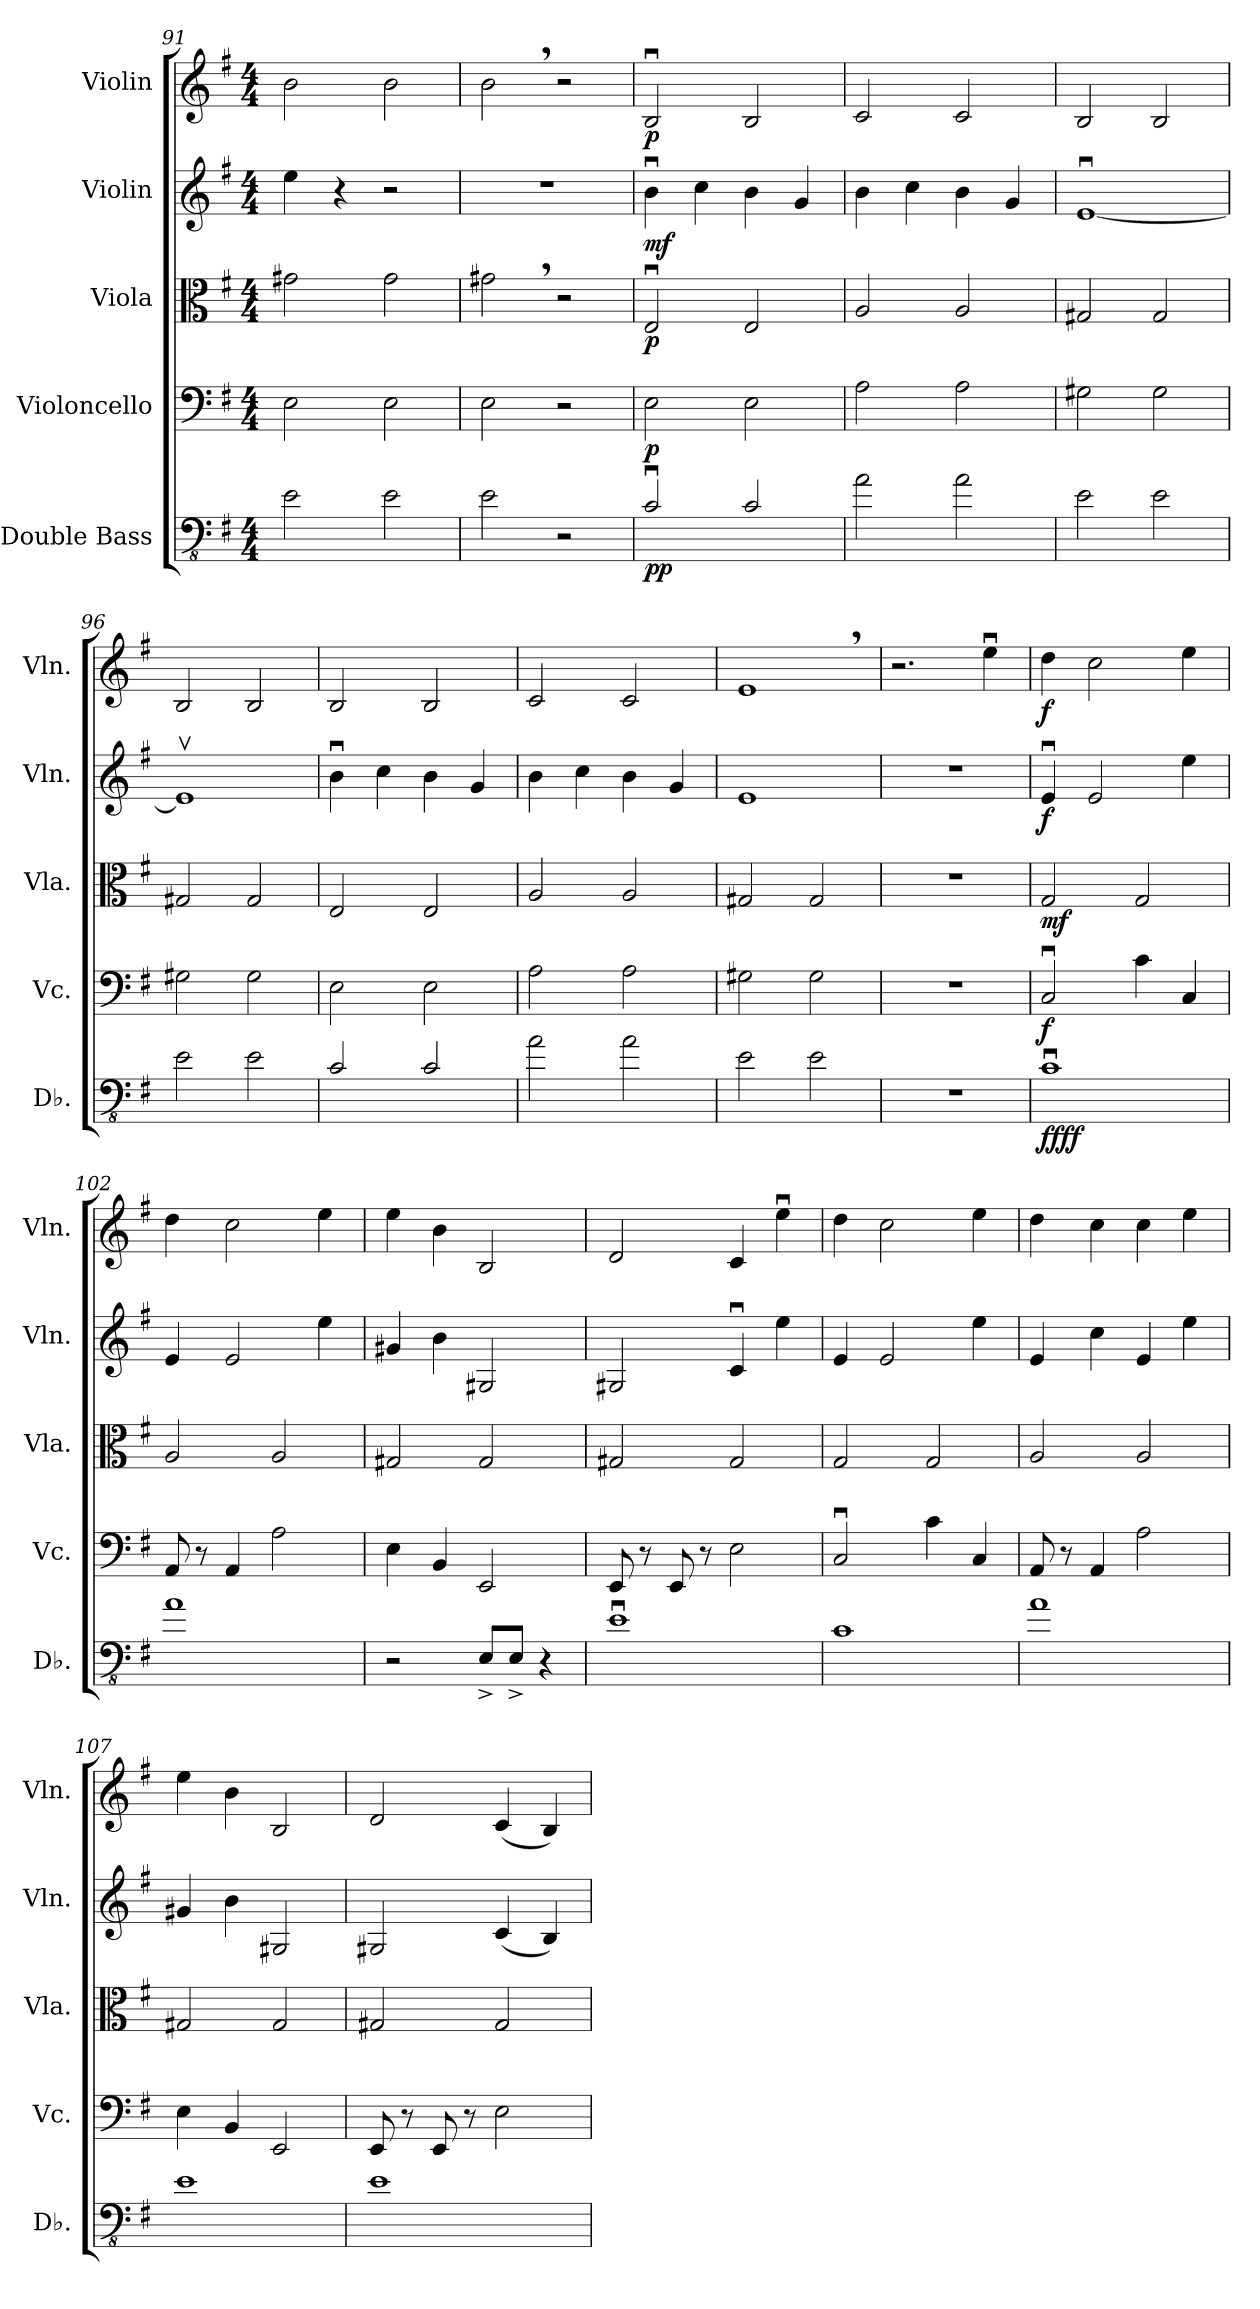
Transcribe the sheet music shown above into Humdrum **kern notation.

**kern	**dynam	**kern	**dynam	**kern	**dynam	**kern	**dynam	**kern	**dynam
*part5	*part5	*part4	*part4	*part3	*part3	*part2	*part2	*part1	*part1
*staff5	*staff5	*staff4	*staff4	*staff3	*staff3	*staff2	*staff2	*staff1	*staff1
*I"Double Bass	*	*I"Violoncello	*	*I"Viola	*	*I"Violin	*	*I"Violin	*
*I'Db.	*	*I'Vc.	*	*I'Vla.	*	*I'Vln.	*	*I'Vln.	*
*clefFv4	*	*clefF4	*	*clefC3	*	*clefG2	*	*clefG2	*
*ITrd7c12	*	*	*	*	*	*	*	*	*
*k[f#]	*	*k[f#]	*	*k[f#]	*	*k[f#]	*	*k[f#]	*
*M4/4	*	*M4/4	*	*M4/4	*	*M4/4	*	*M4/4	*
=91	=91	=91	=91	=91	=91	=91	=91	=91	=91
2EE\	.	2E\	.	2g#X\	.	4ee\	.	2b\	.
.	.	.	.	.	.	4r	.	.	.
2EE\	.	2E\	.	2g#\	.	2r	.	2b\	.
=92	=92	=92	=92	=92	=92	=92	=92	=92	=92
2EE\	.	2E\	.	2g#X,\	.	1r	.	2b,\	.
2r	.	2r	.	2r	.	.	.	2r	.
=93	=93	=93	=93	=93	=93	=93	=93	=93	=93
!	!LO:DY:b	!	!	!	!	!	!	!	!
!	!LO:DY:n=1:b	!	!LO:DY:b	!	!LO:DY:b	!	!LO:DY:b	!	!LO:DY:b
2CCu/	p p	2E\	p	2Eu/	p	4bu\	mf	2Bu/	p
.	.	.	.	.	.	4cc\	.	.	.
2CC/	.	2E\	.	2E/	.	4b\	.	2B/	.
.	.	.	.	.	.	4g/	.	.	.
=94	=94	=94	=94	=94	=94	=94	=94	=94	=94
2AA\	.	2A\	.	2A/	.	4b\	.	2c/	.
.	.	.	.	.	.	4cc\	.	.	.
2AA\	.	2A\	.	2A/	.	4b\	.	2c/	.
.	.	.	.	.	.	4g/	.	.	.
=95	=95	=95	=95	=95	=95	=95	=95	=95	=95
2EE\	.	2G#X\	.	2G#X/	.	[1eu	.	2B/	.
2EE\	.	2G#\	.	2G#/	.	.	.	2B/	.
=96	=96	=96	=96	=96	=96	=96	=96	=96	=96
2EE\	.	2G#X\	.	2G#X/	.	1ev]	.	2B/	.
2EE\	.	2G#\	.	2G#/	.	.	.	2B/	.
=97	=97	=97	=97	=97	=97	=97	=97	=97	=97
2CC/	.	2E\	.	2E/	.	4bu\	.	2B/	.
.	.	.	.	.	.	4cc\	.	.	.
2CC/	.	2E\	.	2E/	.	4b\	.	2B/	.
.	.	.	.	.	.	4g/	.	.	.
=98	=98	=98	=98	=98	=98	=98	=98	=98	=98
2AA\	.	2A\	.	2A/	.	4b\	.	2c/	.
.	.	.	.	.	.	4cc\	.	.	.
2AA\	.	2A\	.	2A/	.	4b\	.	2c/	.
.	.	.	.	.	.	4g/	.	.	.
!!LO:LB:g=z
=99	=99	=99	=99	=99	=99	=99	=99	=99	=99
2EE\	.	2G#X\	.	2G#X/	.	1e	.	1e,	.
2EE\	.	2G#\	.	2G#/	.	.	.	.	.
=100	=100	=100	=100	=100	=100	=100	=100	=100	=100
1r	.	1r	.	1r	.	1r	.	2.r	.
.	.	.	.	.	.	.	.	4eeu\	.
=101	=101	=101	=101	=101	=101	=101	=101	=101	=101
!	!LO:DY:b	!	!	!	!	!	!	!	!
!	!LO:DY:n=1:b	!	!LO:DY:b	!	!LO:DY:b	!	!LO:DY:b	!	!LO:DY:b
1CCu	f fff	2Cu/	f	2G/	mf	4eu/	f	4dd\	f
.	.	.	.	.	.	2e/	.	2cc\	.
.	.	4c\	.	2G/	.	.	.	.	.
.	.	4C/	.	.	.	4ee\	.	4ee\	.
=102	=102	=102	=102	=102	=102	=102	=102	=102	=102
1AA	.	8AA/	.	2A/	.	4e/	.	4dd\	.
.	.	8r	.	.	.	.	.	.	.
.	.	4AA/	.	.	.	2e/	.	2cc\	.
.	.	2A\	.	2A/	.	.	.	.	.
.	.	.	.	.	.	4ee\	.	4ee\	.
=103	=103	=103	=103	=103	=103	=103	=103	=103	=103
2r	.	4E\	.	2G#X/	.	4g#X/	.	4ee\	.
.	.	4BB/	.	.	.	4b\	.	4b\	.
8EEE^/L	.	2EE/	.	2G#/	.	2G#X/	.	2B/	.
8EEE^/J	.	.	.	.	.	.	.	.	.
4r	.	.	.	.	.	.	.	.	.
=104	=104	=104	=104	=104	=104	=104	=104	=104	=104
1EEu	.	8EE/	.	2G#X/	.	2G#X/	.	2d/	.
.	.	8r	.	.	.	.	.	.	.
.	.	8EE/	.	.	.	.	.	.	.
.	.	8r	.	.	.	.	.	.	.
.	.	2E\	.	2G#/	.	4cu/	.	4c/	.
.	.	.	.	.	.	4ee\	.	4eeu\	.
=105	=105	=105	=105	=105	=105	=105	=105	=105	=105
1CC	.	2Cu/	.	2G/	.	4e/	.	4dd\	.
.	.	.	.	.	.	2e/	.	2cc\	.
.	.	4c\	.	2G/	.	.	.	.	.
.	.	4C/	.	.	.	4ee\	.	4ee\	.
=106	=106	=106	=106	=106	=106	=106	=106	=106	=106
1AA	.	8AA/	.	2A/	.	4e/	.	4dd\	.
.	.	8r	.	.	.	.	.	.	.
.	.	4AA/	.	.	.	4cc\	.	4cc\	.
.	.	2A\	.	2A/	.	4e/	.	4cc\	.
.	.	.	.	.	.	4ee\	.	4ee\	.
!!LO:PB:g=z
=107	=107	=107	=107	=107	=107	=107	=107	=107	=107
1EE	.	4E\	.	2G#X/	.	4g#X/	.	4ee\	.
.	.	4BB/	.	.	.	4b\	.	4b\	.
.	.	2EE/	.	2G#/	.	2G#X/	.	2B/	.
=108	=108	=108	=108	=108	=108	=108	=108	=108	=108
1EE	.	8EE/	.	2G#X/	.	2G#X/	.	2d/	.
.	.	8r	.	.	.	.	.	.	.
.	.	8EE/	.	.	.	.	.	.	.
.	.	8r	.	.	.	.	.	.	.
.	.	2E\	.	2G#/	.	(4c/	.	(4c/	.
.	.	.	.	.	.	4B/)	.	4B/)	.
=	=	=	=	=	=	=	=	=	=
*-	*-	*-	*-	*-	*-	*-	*-	*-	*-
